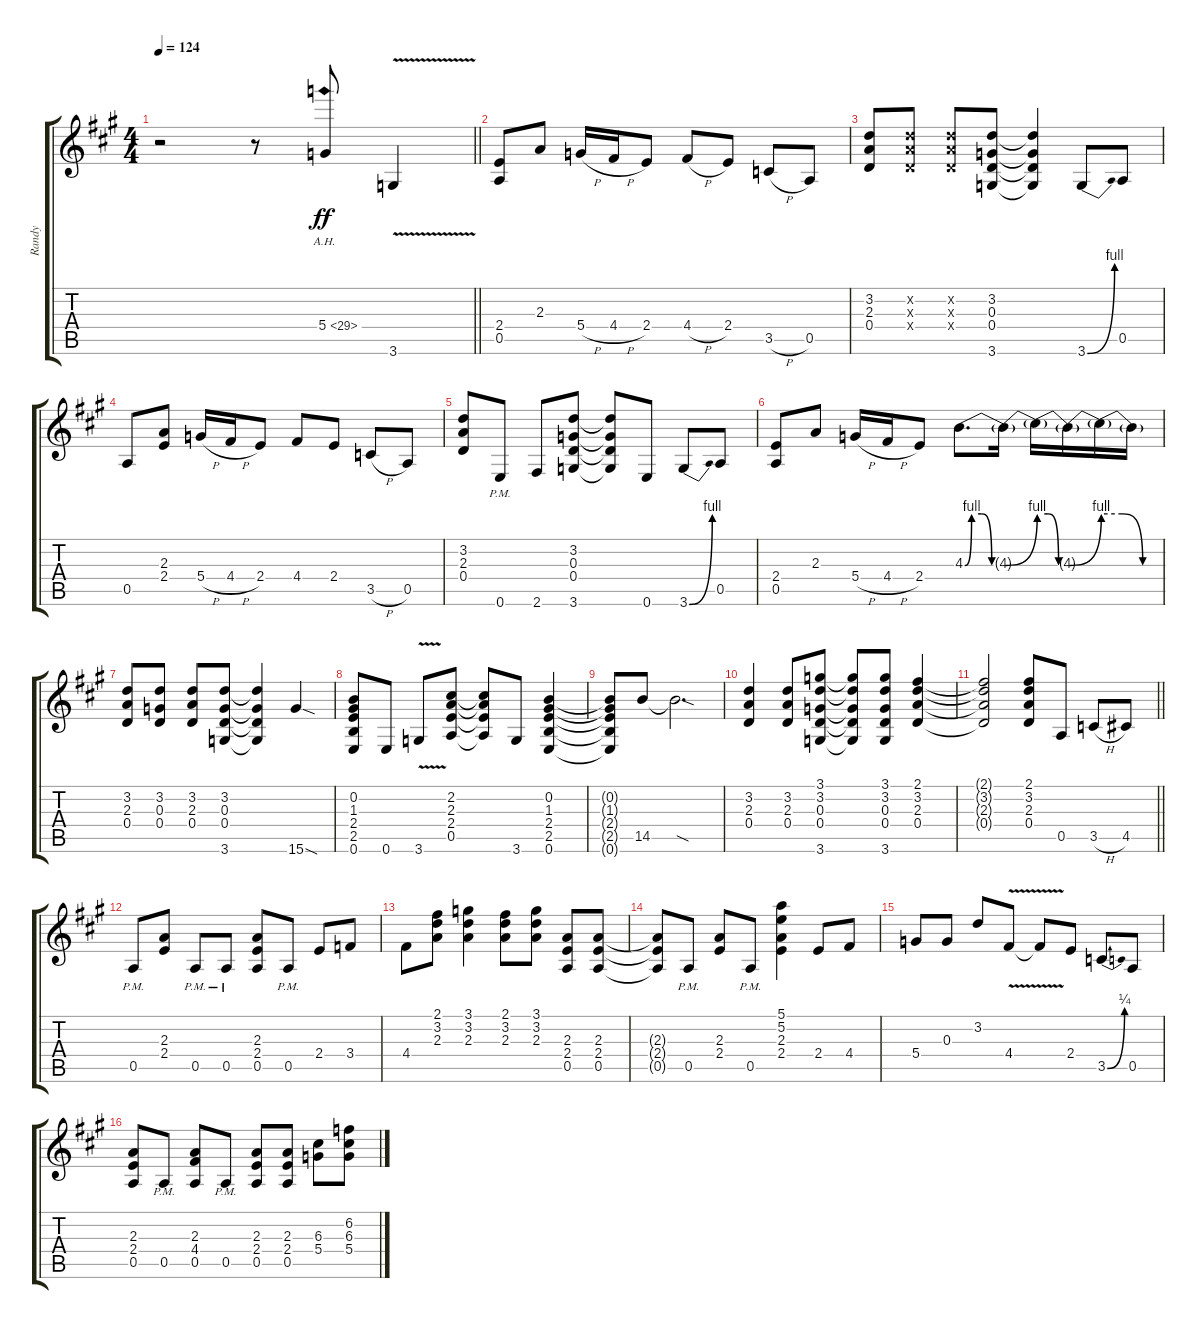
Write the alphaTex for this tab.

\track ("Randy" "Randy") {instrument distortionguitar}
\staff {score tabs}
\tuning (E4 B3 G3 D3 A2 E2) {hide}
\ts (4 4)
\tempo 124
\clef g2
\barLineRight lightlight
\ks a
r.2{dy ff instrument distortionguitar} r.8 5.4{ah 24}.8 3.6{v}.4 |
(2.4 0.5).8 2.3.8 5.4{h}.16 4.4{h}.16 2.4.8 4.4{h}.8 2.4.8 3.5{h}.8 0.5.8 |
(3.2 2.3 0.4).8 (3.2{x} 2.3{x} 0.4{x}).8 (3.2{x} 2.3{x} 0.4{x}).8 (3.2 0.3 0.4 3.6).8 (3.2{t} 0.3{t} 0.4{t} 3.6{t}).4 3.6{be (bend 0 0 60 4)}.8 0.5.8 |
0.5.8 (2.3 2.4).8 5.4{h}.16 4.4{h}.16 2.4.8 4.4.8 2.4.8 3.5{h}.8 0.5.8 |
(3.2 2.3 0.4).8 0.6{pm}.8 2.6.8 (3.2 0.3 0.4 3.6).8 (3.2{t} 0.3{t} 0.4{t} 3.6{t}).8 0.6.8 3.6{be (bend 0 0 60 4)}.8 0.5.8 |
(2.4 0.5).8 2.3.8 5.4{h}.16 4.4{h}.16 2.4.8 4.3{be (custom 0 0 10 4 25 4 40 0 60 0)}.8{d} 4.3{be (bend 0 0 60 4) t}.16 4.3{be (custom 0 4 20 4 40 0 60 0) t}.16 4.3{be (bend 0 0 60 4) t}.16 4.3{be (custom 0 4 20 4 40 0 60 0) t}.16 4.3{t}.16 |
(3.2 2.3 0.4).8 (3.2 0.3 0.4).8 (3.2 2.3 0.4).8 (3.2 0.3 0.4 3.6).8 (3.2{t} 0.3{t} 0.4{t} 3.6{t}).4 15.6{sod}.4 |
(0.2 1.3 2.4 2.5 0.6).8 0.6.8 3.6{v}.8 (2.2 2.3 2.4 0.5).8 (2.2{t} 2.3{t} 2.4{t} 0.5{t}).8 3.6.8 (0.2 1.3 2.4 2.5 0.6).4 |
(0.2{t} 1.3{t} 2.4{t} 2.5{t} 0.6{t}).8 14.5.8 14.5{sod t}.2{d} |
(3.2 2.3 0.4).4 (3.2 2.3 0.4).8 (3.1 3.2 0.3 0.4 3.6).8 (3.1{t} 3.2{t} 0.3{t} 0.4{t} 3.6{t}).8 (3.1 3.2 0.3 0.4 3.6).8 (2.1 3.2 2.3 0.4).4 |
\barLineRight lightlight
(2.1{t} 3.2{t} 2.3{t} 0.4{t}).2 (2.1 3.2 2.3 0.4).8 0.5.8 3.5{h}.8 4.5.8 |
0.5{pm}.8 (2.3 2.4).8 0.5{pm}.8 0.5{pm}.8 (2.3 2.4 0.5).8 0.5{pm}.8 2.4.8 3.4.8 |
4.4.8 (2.1 3.2 2.3).8 (3.1 3.2 2.3).4 (2.1 3.2 2.3).8 (3.1 3.2 2.3).8 (2.3 2.4 0.5).8 (2.3 2.4 0.5).8 |
(2.3{t} 2.4{t} 0.5{t}).8 0.5{pm}.8 (2.3 2.4).8 0.5{pm}.8 (5.1 5.2 2.3 2.4).4 2.4.8 4.4.8 |
5.4.8 0.3.8 3.2.8 4.4{v}.8 4.4{v t}.8 2.4.8 3.5{be (bend 0 0 60 1)}.8 0.5.8 |
(2.3 2.4 0.5).8 0.5{pm}.8 (2.3 4.4 0.5).8 0.5{pm}.8 (2.3 2.4 0.5).8 (2.3 2.4 0.5).8 (6.3 5.4).8 (6.2{sl} 6.3{sl} 5.4{sl}).8
